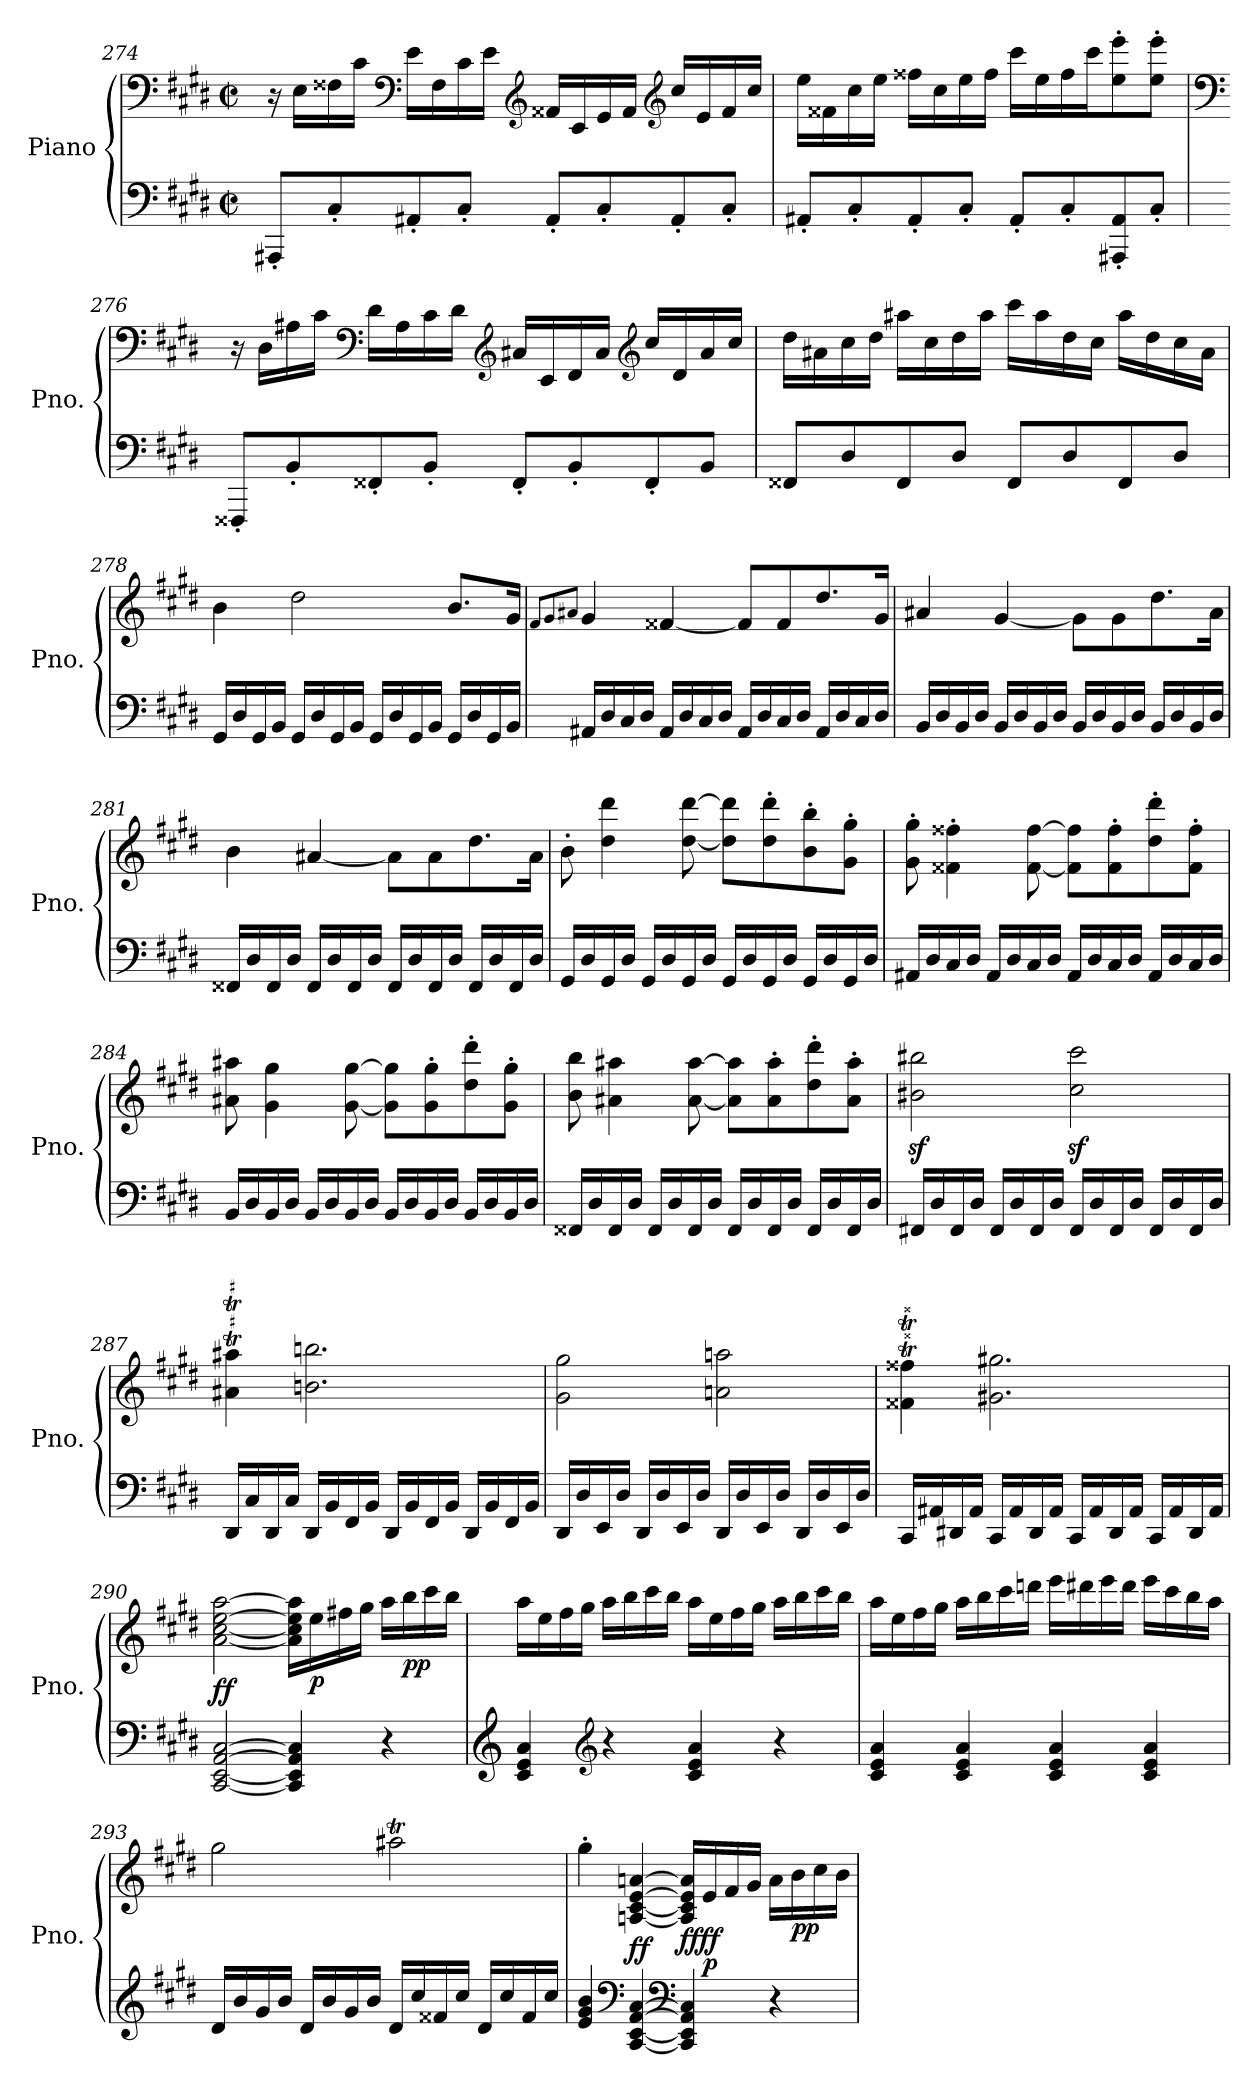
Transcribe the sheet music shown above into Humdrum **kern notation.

**kern	**kern	**dynam
*part1	*part1	*part1
*staff2	*staff1	*staff1/2
*I"Piano	*	*
*I'Pno.	*	*
!!LO:LB:g=z
*clefF4	*clefF4	*
*k[f#c#g#d#]	*k[f#c#g#d#]	*
*M2/2	*M2/2	*
*met(c|)	*met(c|)	*
=274	=274	=274
8AAA#X'/L	16r	.
.	16E\LL	.
8C#'/	16F##X\	.
.	16c#\JJ	.
*	*clefF4	*
8AA#X'/	16e\LL	.
.	16F##\	.
8C#'/J	16c#\	.
.	16e\JJ	.
*	*clefG2	*
8AA#'/L	16f##X/LL	.
.	16c#/	.
8C#'/	16e/	.
.	16f##/JJ	.
*	*clefG2	*
8AA#'/	16cc#/LL	.
.	16e/	.
8C#'/J	16f##/	.
.	16cc#/JJ	.
=275	=275	=275
8AA#X'/L	16ee\LL	.
.	16f##X\	.
8C#'/	16cc#\	.
.	16ee\JJ	.
8AA#'/	16ff##X\LL	.
.	16cc#\	.
8C#'/J	16ee\	.
.	16ff##\JJ	.
8AA#'/L	16ccc#\LL	.
.	16ee\	.
8C#'/	16ff##\	.
.	16ccc#\J	.
8AAA#X/' 8AA#/'	8ee\' 8eee\'	.
8C#'/J	8ee\' 8eee\'J	.
!!LO:LB:g=z
=276	=276	=276
*	*clefF4	*
8FFF##X'/L	16r	.
.	16D#\LL	.
8BB'/	16A#X\	.
.	16c#\JJ	.
*	*clefF4	*
8FF##X'/	16d#\LL	.
.	16A#\	.
8BB'/J	16c#\	.
.	16d#\JJ	.
*	*clefG2	*
8FF##'/L	16a#X/LL	.
.	16c#/	.
8BB'/	16d#/	.
.	16a#/JJ	.
*	*clefG2	*
8FF##'/	16cc#/LL	.
.	16d#/	.
8BB/J	16a#/	.
.	16cc#/JJ	.
=277	=277	=277
8FF##X/L	16dd#\LL	.
.	16a#X\	.
8D#/	16cc#\	.
.	16dd#\JJ	.
8FF##/	16aa#X\LL	.
.	16cc#\	.
8D#/J	16dd#\	.
.	16aa#\JJ	.
8FF##/L	16ccc#\LL	.
.	16aa#\	.
8D#/	16dd#\	.
.	16cc#\JJ	.
8FF##/	16aa#\LL	.
.	16dd#\	.
8D#/J	16cc#\	.
.	16a#\JJ	.
!!LO:LB:g=z
=278	=278	=278
16GG#/LL	4b\	.
16D#/	.	.
16GG#/	.	.
16BB/JJ	.	.
16GG#/LL	2dd#\	.
16D#/	.	.
16GG#/	.	.
16BB/JJ	.	.
16GG#/LL	.	.
16D#/	.	.
16GG#/	.	.
16BB/JJ	.	.
16GG#/LL	8.b/L	.
16D#/	.	.
16GG#/	.	.
16BB/JJ	16g#/Jk	.
=279	=279	=279
.	8qf#/L	.
.	8qg#/	.
.	8qa#X/J	.
16AA#X/LL	4g#/	.
16D#/	.	.
16C#/	.	.
16D#/JJ	.	.
16AA#/LL	[4f##X/	.
16D#/	.	.
16C#/	.	.
16D#/JJ	.	.
16AA#/LL	8f##/L]	.
16D#/	.	.
16C#/	8f##/	.
16D#/JJ	.	.
16AA#/LL	8.dd#/	.
16D#/	.	.
16C#/	.	.
16D#/JJ	16g#/Jk	.
!!LO:LB:g=z
=280	=280	=280
16BB/LL	4a#X/	.
16D#/	.	.
16BB/	.	.
16D#/JJ	.	.
16BB/LL	[4g#/	.
16D#/	.	.
16BB/	.	.
16D#/JJ	.	.
16BB/LL	8g#\L]	.
16D#/	.	.
16BB/	8g#\	.
16D#/JJ	.	.
16BB/LL	8.dd#\	.
16D#/	.	.
16BB/	.	.
16D#/JJ	16a#\Jk	.
=281	=281	=281
16FF##X/LL	4b\	.
16D#/	.	.
16FF##/	.	.
16D#/JJ	.	.
16FF##/LL	[4a#X/	.
16D#/	.	.
16FF##/	.	.
16D#/JJ	.	.
16FF##/LL	8a#\L]	.
16D#/	.	.
16FF##/	8a#\	.
16D#/JJ	.	.
16FF##/LL	8.dd#\	.
16D#/	.	.
16FF##/	.	.
16D#/JJ	16a#\Jk	.
!!LO:PB:g=z
=282	=282	=282
16GG#/LL	8b'\	.
16D#/	.	.
16GG#/	4dd#\ 4ddd#\	.
16D#/JJ	.	.
16GG#/LL	.	.
16D#/	.	.
16GG#/	[8dd#\ [8ddd#\	.
16D#/JJ	.	.
16GG#/LL	8dd#\] 8ddd#\]L	.
16D#/	.	.
16GG#/	8dd#\' 8ddd#\'	.
16D#/JJ	.	.
16GG#/LL	8b\' 8bb\'	.
16D#/	.	.
16GG#/	8g#\' 8gg#\'J	.
16D#/JJ	.	.
=283	=283	=283
16AA#X/LL	8g#\' 8gg#\'	.
16D#/	.	.
16C#/	4f##X\' 4ff##X\'	.
16D#/JJ	.	.
16AA#/LL	.	.
16D#/	.	.
16C#/	[8f##\ [8ff##\	.
16D#/JJ	.	.
16AA#/LL	8f##\] 8ff##\]L	.
16D#/	.	.
16C#/	8f##\' 8ff##\'	.
16D#/JJ	.	.
16AA#/LL	8dd#\' 8ddd#\'	.
16D#/	.	.
16C#/	8f##\' 8ff##\'J	.
16D#/JJ	.	.
!!LO:LB:g=z
=284	=284	=284
16BB/LL	8a#X\ 8aa#X\	.
16D#/	.	.
16BB/	4g#\ 4gg#\	.
16D#/JJ	.	.
16BB/LL	.	.
16D#/	.	.
16BB/	[8g#\ [8gg#\	.
16D#/JJ	.	.
16BB/LL	8g#\] 8gg#\]L	.
16D#/	.	.
16BB/	8g#\' 8gg#\'	.
16D#/JJ	.	.
16BB/LL	8dd#\' 8ddd#\'	.
16D#/	.	.
16BB/	8g#\' 8gg#\'J	.
16D#/JJ	.	.
=285	=285	=285
16FF##X/LL	8b\ 8bb\	.
16D#/	.	.
16FF##/	4a#X\ 4aa#X\	.
16D#/JJ	.	.
16FF##/LL	.	.
16D#/	.	.
16FF##/	[8a#\ [8aa#\	.
16D#/JJ	.	.
16FF##/LL	8a#\] 8aa#\]L	.
16D#/	.	.
16FF##/	8a#\' 8aa#\'	.
16D#/JJ	.	.
16FF##/LL	8dd#\' 8ddd#\'	.
16D#/	.	.
16FF##/	8a#\' 8aa#\'J	.
16D#/JJ	.	.
!!LO:LB:g=z
=286	=286	=286
16FF#X/LL	2b#X\z< 2bb#X\z<	.
16D#/	.	.
16FF#/	.	.
16D#/JJ	.	.
16FF#/LL	.	.
16D#/	.	.
16FF#/	.	.
16D#/JJ	.	.
16FF#/LL	2cc#\z< 2ccc#\z<	.
16D#/	.	.
16FF#/	.	.
16D#/JJ	.	.
16FF#/LL	.	.
16D#/	.	.
16FF#/	.	.
16D#/JJ	.	.
=287	=287	=287
16DD#/LL	4a#X\T 4aa#X\T	.
16C#/	.	.
16DD#/	.	.
16C#/JJ	.	.
16DD#/LL	2.bn\ 2.bbn\	.
16BB/	.	.
16FF#/	.	.
16BB/JJ	.	.
16DD#/LL	.	.
16BB/	.	.
16FF#/	.	.
16BB/JJ	.	.
16DD#/LL	.	.
16BB/	.	.
16FF#/	.	.
16BB/JJ	.	.
!!LO:LB:g=z
=288	=288	=288
16DD#/LL	2g#\ 2gg#\	.
16D#/	.	.
16EE/	.	.
16D#/JJ	.	.
16DD#/LL	.	.
16D#/	.	.
16EE/	.	.
16D#/JJ	.	.
16DD#/LL	2an\ 2aan\	.
16D#/	.	.
16EE/	.	.
16D#/JJ	.	.
16DD#/LL	.	.
16D#/	.	.
16EE/	.	.
16D#/JJ	.	.
=289	=289	=289
16CC#/LL	4f##X\T 4ff##X\T	.
16AA#X/	.	.
16DD#X/	.	.
16AA#/JJ	.	.
16CC#/LL	2.g#\ 2.gg#\	.
16AA#/	.	.
16DD#/	.	.
16AA#/JJ	.	.
16CC#/LL	.	.
16AA#/	.	.
16DD#/	.	.
16AA#/JJ	.	.
16CC#/LL	.	.
16AA#/	.	.
16DD#/	.	.
16AA#/JJ	.	.
!!LO:LB:g=z
=290	=290	=290
!	!	!LO:DY:b
[2CC#/ [2EE/ [2AA/ [2C#/	[2a\ [2cc#\ [2ee\ [2aa\	ff
4CC#/] 4EE/] 4AA/] 4C#/]	16a\] 16cc#\] 16ee\] 16aa\]LL	.
!	!	!LO:DY:b
.	16ee\	p
.	16ff#X\	.
.	16gg#\JJ	.
4r	16aa\LL	.
!	!	!LO:DY:b
!	!	!LO:DY:n=1:b
.	16bb\	p p
.	16ccc#\	.
.	16bb\JJ	.
=291	=291	=291
*clefG2	*	*
4c#/ 4e/ 4a/	16aa\LL	.
.	16ee\	.
.	16ff#\	.
.	16gg#\JJ	.
*clefG2	*	*
4r	16aa\LL	.
.	16bb\	.
.	16ccc#\	.
.	16bb\JJ	.
4c#/ 4e/ 4a/	16aa\LL	.
.	16ee\	.
.	16ff#\	.
.	16gg#\JJ	.
4r	16aa\LL	.
.	16bb\	.
.	16ccc#\	.
.	16bb\JJ	.
!!LO:LB:g=z
=292	=292	=292
4c#/ 4e/ 4a/	16aa\LL	.
.	16ee\	.
.	16ff#\	.
.	16gg#\JJ	.
4c#/ 4e/ 4a/	16aa\LL	.
.	16bb\	.
.	16ccc#\	.
.	16dddn\JJ	.
4c#/ 4e/ 4a/	16eee\LL	.
.	16ddd#X\	.
.	16eee\	.
.	16ddd#\JJ	.
4c#/ 4e/ 4a/	16eee\LL	.
.	16ccc#\	.
.	16bb\	.
.	16aa\JJ	.
=293	=293	=293
16d#/LL	2gg#\	.
16b/	.	.
16g#/	.	.
16b/JJ	.	.
16d#/LL	.	.
16b/	.	.
16g#/	.	.
16b/JJ	.	.
16d#/LL	2aa#Xt\	.
16cc#/	.	.
16f##X/	.	.
16cc#/JJ	.	.
16d#/LL	.	.
16cc#/	.	.
16f##/	.	.
16cc#/JJ	.	.
!!LO:PB:g=z
=294	=294	=294
4e/ 4g#/ 4b/	4gg#'\	.
*clefF4	*	*
!	!	!LO:DY:b
[4CC#/ [4EE/ [4AA/ [4C#/	[4An/ [4c#/ [4e/ [4an/	ff
*clefF4	*	*
!	!	!LO:DY:b
!	!	!LO:DY:n=1:b
4CC#/] 4EE/] 4AA/] 4C#/]	16A/] 16c#/] 16e/] 16a/]LL	ff ff
!	!	!LO:DY:n=2:b
.	16e/	p
.	16f#/	.
.	16g#/JJ	.
4r	16a\LL	.
!	!	!LO:DY:n=3:b
!	!	!LO:DY:n=4:b
.	16b\	p p
.	16cc#\	.
.	16b\JJ	.
=	=	=
*-	*-	*-
